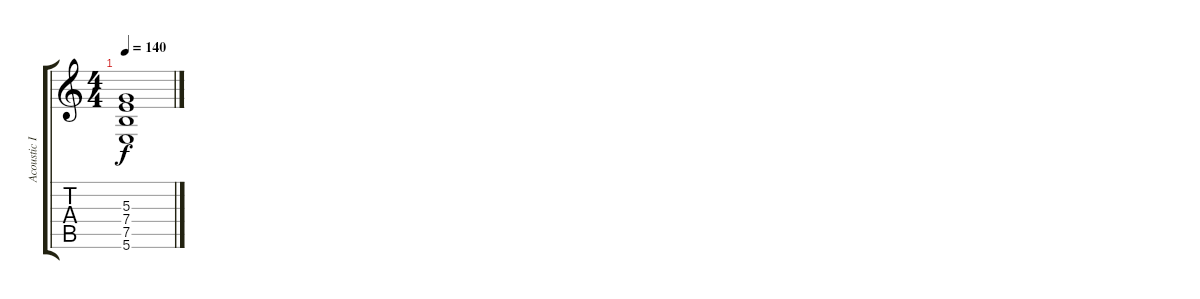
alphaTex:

\track ("Acoustic III" "Acoustic I") {instrument acousticguitarsteel}
\staff {score tabs}
\tuning (B3 Gb3 D3 A2 E2 B1) {hide}
\ts (4 4)
\tempo 140
\clef g2
\ks c
(5.3 7.4 7.5 5.6).1{dy f instrument acousticgrandpiano}
